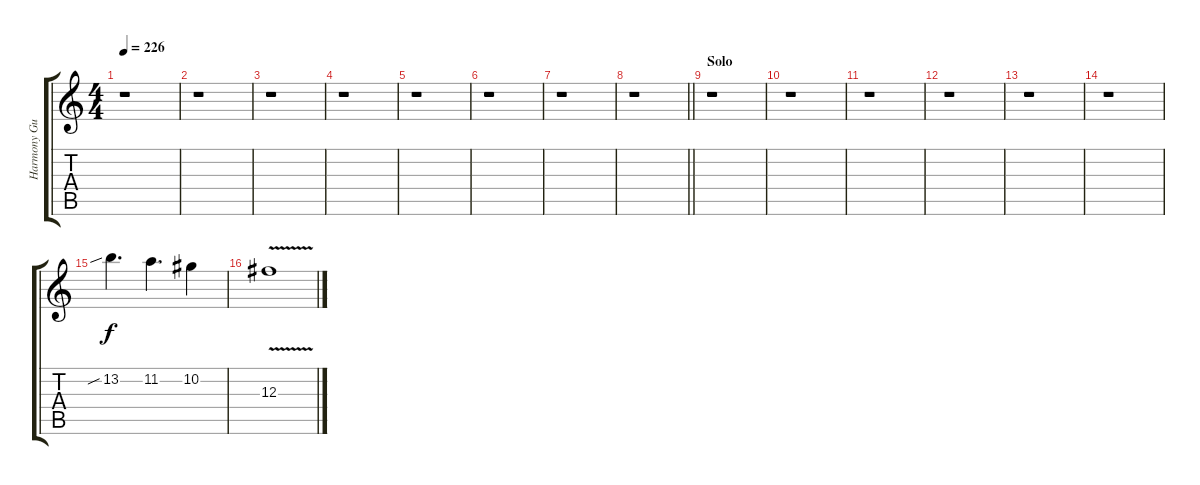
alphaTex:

\track ("Harmony Guitar" "Harmony Gu") {instrument overdrivenguitar}
\staff {score tabs}
\tuning (Eb4 Bb3 Gb3 Db3 Ab2 Db2) {hide}
\ts (4 4)
\tempo 226
\clef g2
\ks c
r.1{dy f} |
r.1 |
r.1 |
r.1 |
r.1 |
r.1 |
r.1 |
\barLineRight lightlight
r.1 |
\section ("" "Solo")
r.1 |
r.1 |
r.1 |
r.1 |
r.1 |
r.1 |
13.2{sib}.4{d} 11.2.4{d} 10.2.4 |
12.3{v}.1
